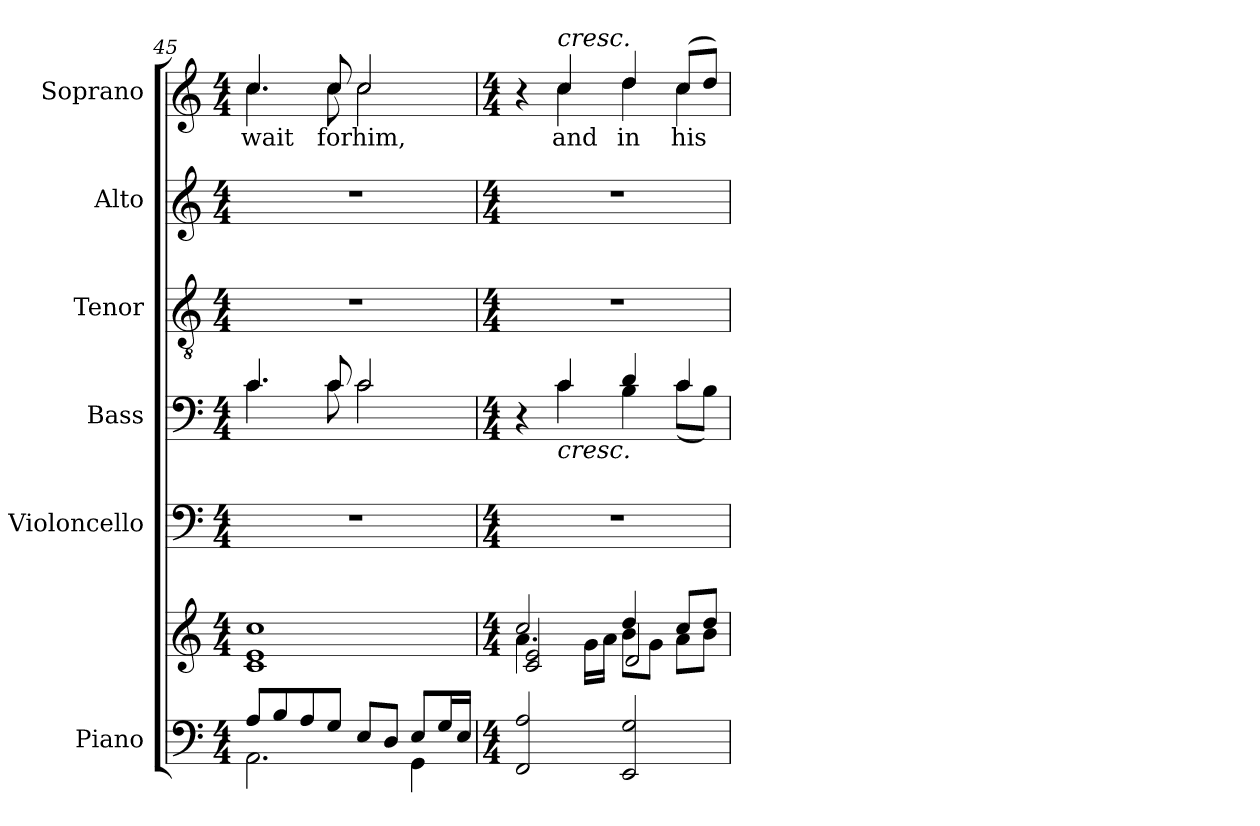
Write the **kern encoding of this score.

**kern	**kern	**kern	**kern	**kern	**kern	**kern	**text
*part6	*part6	*part5	*part4	*part3	*part2	*part1	*part1
*staff7	*staff6	*staff5	*staff4	*staff3	*staff2	*staff1	*staff1
*I"Piano	*	*I"Violoncello	*I"Bass	*I"Tenor	*I"Alto	*I"Soprano	*
*I'Pno	*	*I'Vc.	*	*	*	*	*
*clefF4	*clefG2	*clefF4	*clefF4	*clefGv2	*clefG2	*clefG2	*
*k[]	*k[]	*k[]	*k[]	*k[]	*k[]	*k[]	*
*M4/4	*M4/4	*M4/4	*M4/4	*M4/4	*M4/4	*M4/4	*
=45	=45	=45	=45	=45	=45	=45	=45
*^	*	*	*^	*	*	*	*
!	!	!	!	!	!	!	!	!	!LO:LY:b
*	*	*	*	*	*	*	*	*^	*
8A/L	2.AA\	1c 1e 1cc	1r	4.c/	4.c\	1r	1r	4.cc/	4.cc\	wait
8B/	.	.	.	.	.	.	.	.	.	.
8A/	.	.	.	.	.	.	.	.	.	.
!	!	!	!	!	!	!	!	!	!	!LO:LY:b
8G/J	.	.	.	8c/	8c\	.	.	8cc/	8cc\	for
!	!	!	!	!	!	!	!	!	!	!LO:LY:b
8E/L	.	.	.	2c/	2c\	.	.	2cc/	2cc\	him,
8D/J	.	.	.	.	.	.	.	.	.	.
8E/L	4GG\	.	.	.	.	.	.	.	.	.
16G/L	.	.	.	.	.	.	.	.	.	.
16E/JJ	.	.	.	.	.	.	.	.	.	.
*v	*v	*	*	*	*	*	*	*	*	*
=46	=46	=46	=46	=46	=46	=46	=46	=46	=46
*M4/4	*M4/4	*M4/4	*M4/4	*	*M4/4	*M4/4	*M4/4	*	*
*	*^	*	*	*	*	*	*	*	*
*	*	*^	*	*	*	*	*	*	*	*
2FF/ 2A/	2cc/	4.a\	2c/ 2e/	1r	4r	4ryy	1r	1r	4r	4ryy	.
!	!	!	!	!	!	!	!	!	!LO:TX:a:i:t=cresc.	!	!
!	!	!	!	!	!LO:TX:b:i:t=cresc.	!	!	!	!	!	!
!	!	!	!	!	!	!	!	!	!	!	!LO:LY:b
.	.	.	.	.	4c/	4c\	.	.	4cc/	4cc\	and
.	.	16g\LL	.	.	.	.	.	.	.	.	.
.	.	16a\JJ	.	.	.	.	.	.	.	.	.
!	!	!	!	!	!	!	!	!	!	!	!LO:LY:b
2EE/ 2G/	4dd/	8b\L	2d/	.	4d/	4B\	.	.	4dd/	4dd\	in
.	.	8g\J	.	.	.	.	.	.	.	.	.
!	!	!	!	!	!	!	!	!	!	!	!LO:LY:b
.	8cc/L	8a\L	.	.	4c/	(<8c\L	.	.	(>8cc/L	4cc\	his
.	8dd/J	8b\J	.	.	.	8B\J)	.	.	8dd/J)	.	.
*	*v	*v	*v	*	*v	*v	*	*	*v	*v	*
=	=	=	=	=	=	=	=
*-	*-	*-	*-	*-	*-	*-	*-
